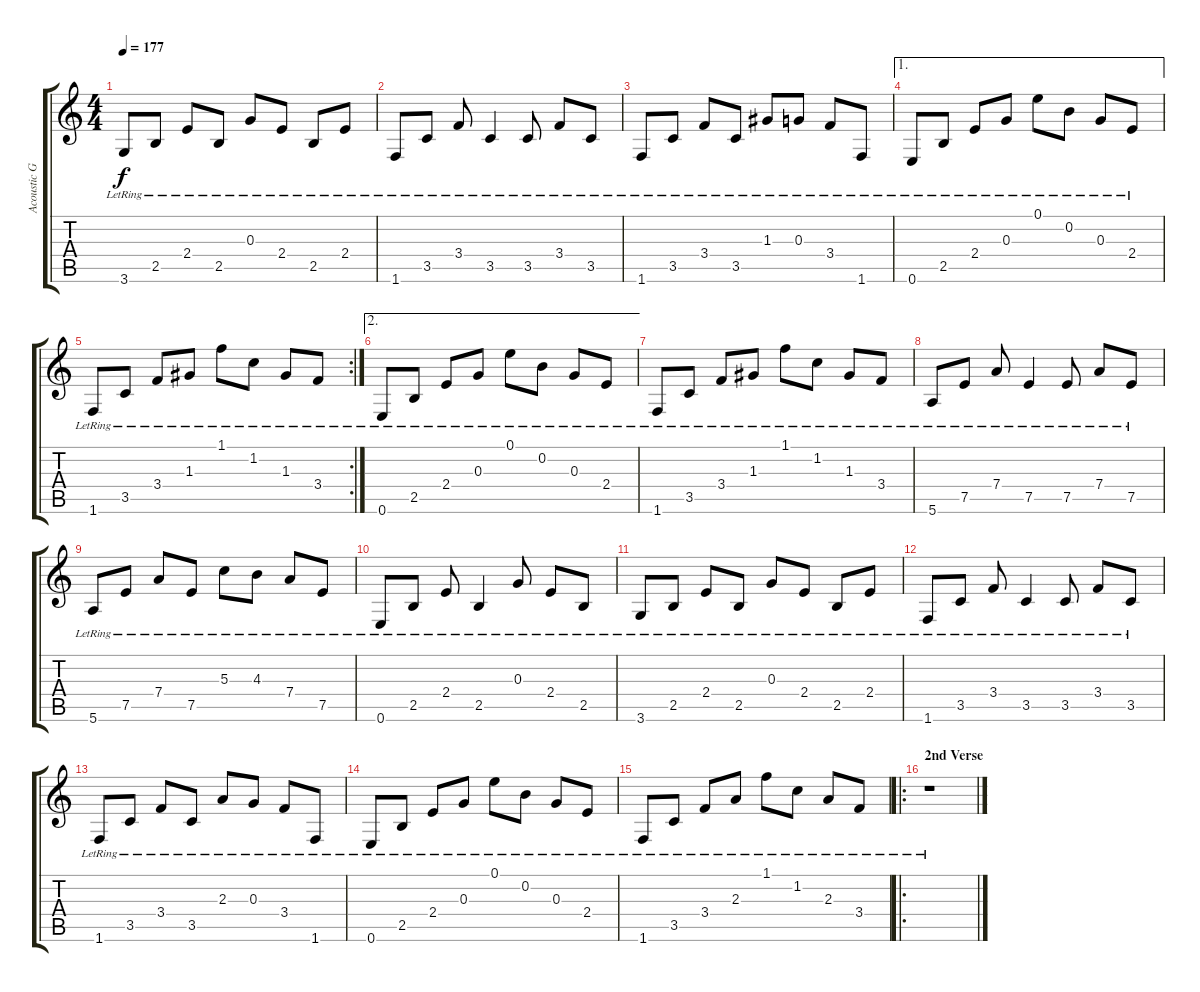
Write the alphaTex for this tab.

\track ("Acoustic Guitar" "Acoustic G") {instrument acousticguitarsteel}
\staff {score tabs}
\tuning (E4 B3 G3 D3 A2 E2) {hide}
\ts (4 4)
\tempo 177
\clef g2
\ks c
3.6{lr}.8{dy f} 2.5{lr}.8 2.4{lr}.8 2.5{lr}.8 0.3{lr}.8 2.4{lr}.8 2.5{lr}.8 2.4{lr}.8 |
1.6{lr}.8 3.5{lr}.8 3.4{lr}.8 3.5{lr}.4 3.5{lr}.8 3.4{lr}.8 3.5{lr}.8 |
1.6{lr}.8 3.5{lr}.8 3.4{lr}.8 3.5{lr}.8 1.3{lr}.8 0.3{lr}.8 3.4{lr}.8 1.6{lr}.8 |
\ae 1
0.6{lr}.8 2.5{lr}.8 2.4{lr}.8 0.3{lr}.8 0.1{lr}.8 0.2{lr}.8 0.3{lr}.8 2.4{lr}.8 |
\rc 2
1.6{lr}.8 3.5{lr}.8 3.4{lr}.8 1.3{lr}.8 1.1{lr}.8 1.2{lr}.8 1.3{lr}.8 3.4{lr}.8 |
\ae 2
0.6{lr}.8 2.5{lr}.8 2.4{lr}.8 0.3{lr}.8 0.1{lr}.8 0.2{lr}.8 0.3{lr}.8 2.4{lr}.8 |
1.6{lr}.8 3.5{lr}.8 3.4{lr}.8 1.3{lr}.8 1.1{lr}.8 1.2{lr}.8 1.3{lr}.8 3.4{lr}.8 |
5.6{lr}.8{volume 10 balance 3} 7.5{lr}.8 7.4{lr}.8 7.5{lr}.4 7.5{lr}.8 7.4{lr}.8 7.5{lr}.8 |
5.6{lr}.8 7.5{lr}.8 7.4{lr}.8 7.5{lr}.8 5.3{lr}.8 4.3{lr}.8 7.4{lr}.8 7.5{lr}.8 |
0.6{lr}.8 2.5{lr}.8 2.4{lr}.8 2.5{lr}.4 0.3{lr}.8 2.4{lr}.8 2.5{lr}.8 |
3.6{lr}.8 2.5{lr}.8 2.4{lr}.8 2.5{lr}.8 0.3{lr}.8 2.4{lr}.8 2.5{lr}.8 2.4{lr}.8 |
1.6{lr}.8 3.5{lr}.8 3.4{lr}.8 3.5{lr}.4 3.5{lr}.8 3.4{lr}.8 3.5{lr}.8 |
1.6{lr}.8 3.5{lr}.8 3.4{lr}.8 3.5{lr}.8 2.3{lr}.8 0.3{lr}.8 3.4{lr}.8 1.6{lr}.8 |
0.6{lr}.8 2.5{lr}.8 2.4{lr}.8 0.3{lr}.8 0.1{lr}.8 0.2{lr}.8 0.3{lr}.8 2.4{lr}.8 |
1.6{lr}.8 3.5{lr}.8 3.4{lr}.8 2.3{lr}.8 1.1{lr}.8 1.2{lr}.8 2.3{lr}.8 3.4{lr}.8 |
\ro
\section ("" "2nd Verse")
r.1
